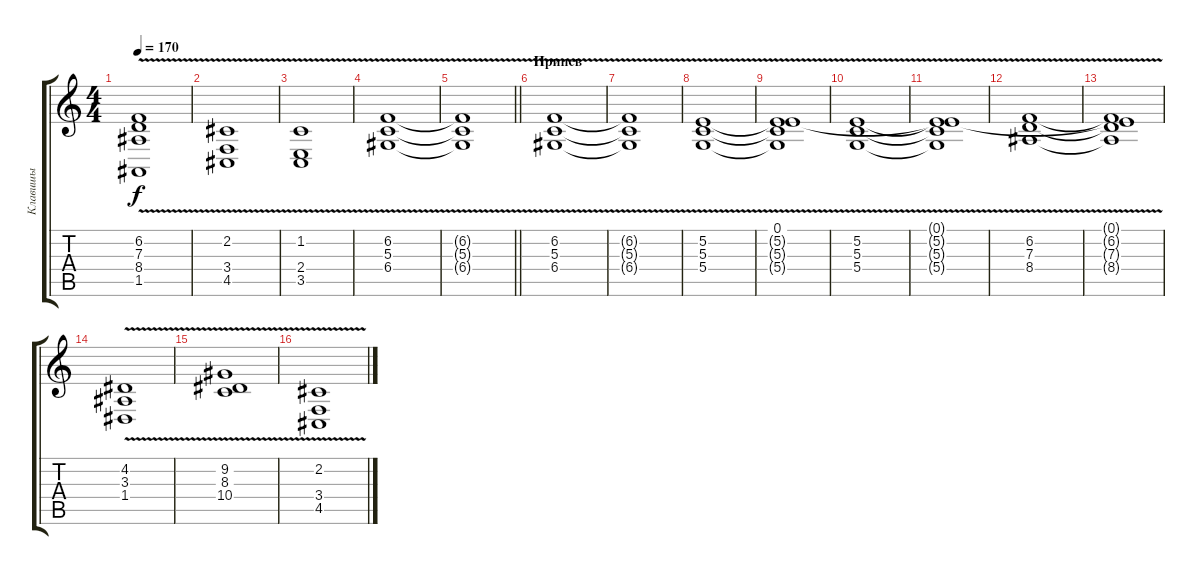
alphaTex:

\track ("Клавишы" "Клавишы") {instrument electricpiano1}
\staff {score tabs}
\tuning (E4 B3 G3 D3 A2 E2) {hide}
\ts (4 4)
\tempo 170
\clef g2
\ks c
(6.2{v} 7.3 8.4 1.5).1{dy f} |
(2.2{v} 3.4 4.5).1 |
(1.2 2.4 3.5{v}).1 |
(6.2{v} 5.3{v} 6.4{v}).1 |
\barLineRight lightlight
(6.2{t} 5.3{t} 6.4{t}).1 |
\section ("" "Припев")
(6.2{v} 5.3{v} 6.4{v}).1 |
(6.2{t} 5.3{t} 6.4{t}).1 |
(5.2{v} 5.3 5.4).1 |
(0.1 5.2{t} 5.3{t} 5.4{t}).1 |
(5.2{v} 5.3 5.4).1 |
(0.1{t} 5.2{t} 5.3{t} 5.4{t}).1 |
(6.2{v} 7.3 8.4).1 |
(0.1{t} 6.2{t} 7.3{t} 8.4{t}).1 |
(4.2 3.3 1.4{v}).1 |
(9.2 8.3{v} 10.4).1 |
(2.2{v} 3.4 4.5).1
